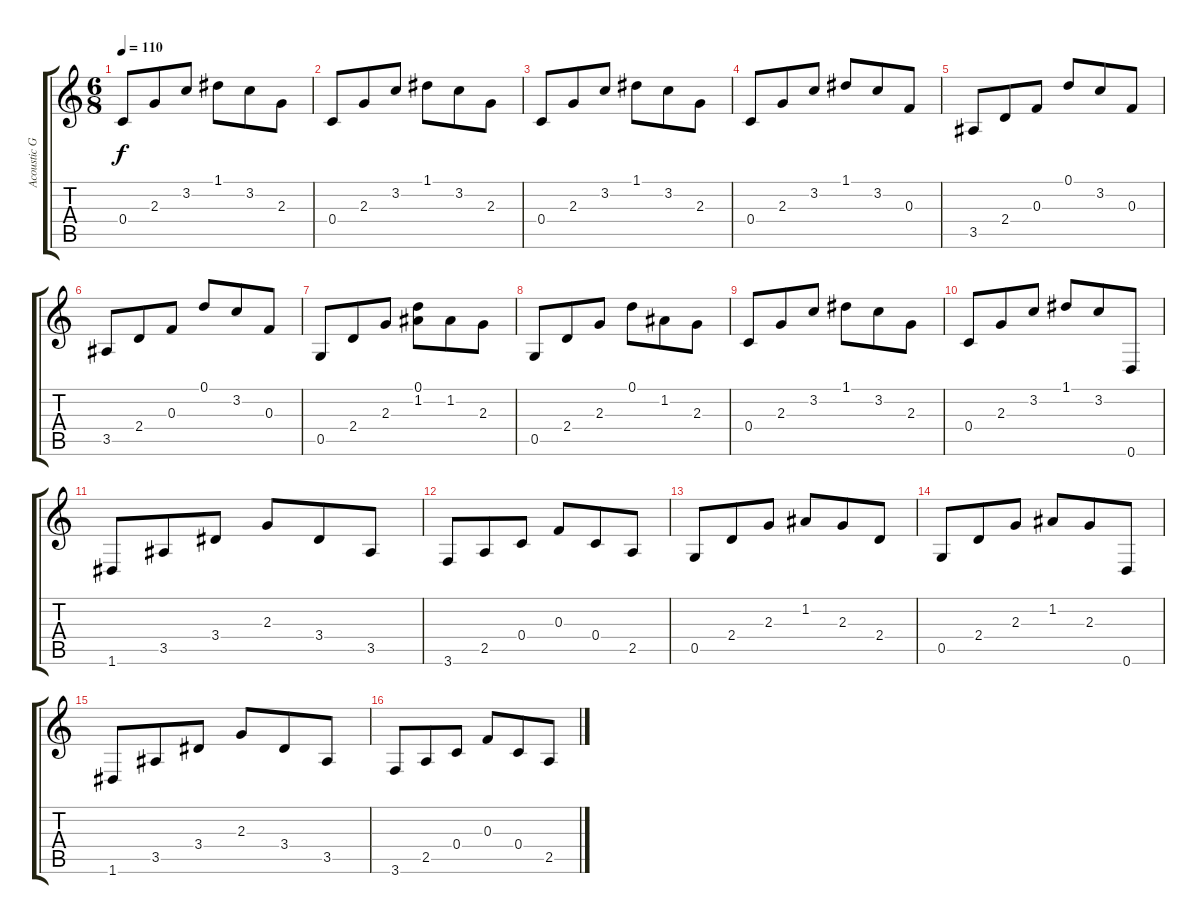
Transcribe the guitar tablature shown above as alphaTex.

\track ("Acoustic Guitar 2" "Acoustic G") {instrument acousticguitarsteel}
\staff {score tabs}
\tuning (D4 A3 F3 C3 G2 D2) {hide}
\ts (6 8)
\tempo 110
\clef g2
\ks c
0.4.8{dy f} 2.3.8 3.2.8 1.1.8 3.2.8 2.3.8 |
0.4.8 2.3.8 3.2.8 1.1.8 3.2.8 2.3.8 |
0.4.8 2.3.8 3.2.8 1.1.8 3.2.8 2.3.8 |
0.4.8 2.3.8 3.2.8 1.1.8 3.2.8 0.3.8 |
3.5.8 2.4.8 0.3.8 0.1.8 3.2.8 0.3.8 |
3.5.8 2.4.8 0.3.8 0.1.8 3.2.8 0.3.8 |
0.5.8 2.4.8 2.3.8 (0.1 1.2).8 1.2.8 2.3.8 |
0.5.8 2.4.8 2.3.8 0.1.8 1.2.8 2.3.8 |
0.4.8 2.3.8 3.2.8 1.1.8 3.2.8 2.3.8 |
0.4.8 2.3.8 3.2.8 1.1.8 3.2.8 0.6.8 |
1.6.8 3.5.8 3.4.8 2.3.8 3.4.8 3.5.8 |
3.6.8 2.5.8 0.4.8 0.3.8 0.4.8 2.5.8 |
0.5.8 2.4.8 2.3.8 1.2.8 2.3.8 2.4.8 |
0.5.8 2.4.8 2.3.8 1.2.8 2.3.8 0.6.8 |
1.6.8 3.5.8 3.4.8 2.3.8 3.4.8 3.5.8 |
3.6.8 2.5.8 0.4.8 0.3.8 0.4.8 2.5.8
